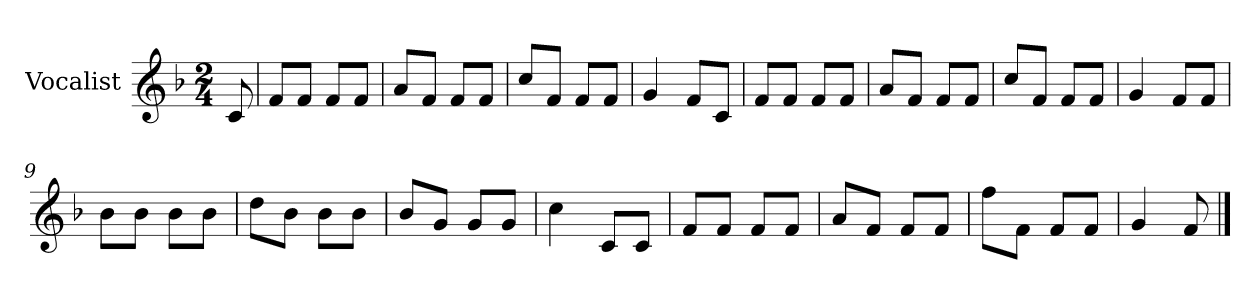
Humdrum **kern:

**kern
*part1
*staff1
*I"Vocalist
*k[b-]
*F:
*M2/4
=
8c
=1
8fL
8fJ
8fL
8fJ
=2
8aL
8fJ
8fL
8fJ
=3
8ccL
8fJ
8fL
8fJ
=4
4g
8fL
8cJ
=5
8fL
8fJ
8fL
8fJ
=6
8aL
8fJ
8fL
8fJ
=7
8ccL
8fJ
8fL
8fJ
=8
4g
8fL
8fJ
=9
8b-L
8b-J
8b-L
8b-J
=10
8ddL
8b-J
8b-L
8b-J
=11
8b-L
8gJ
8gL
8gJ
=12
4cc
8cL
8cJ
=13
8fL
8fJ
8fL
8fJ
=14
8aL
8fJ
8fL
8fJ
=15
8ffL
8fJ
8fL
8fJ
=16
4g
8f
==
*-
